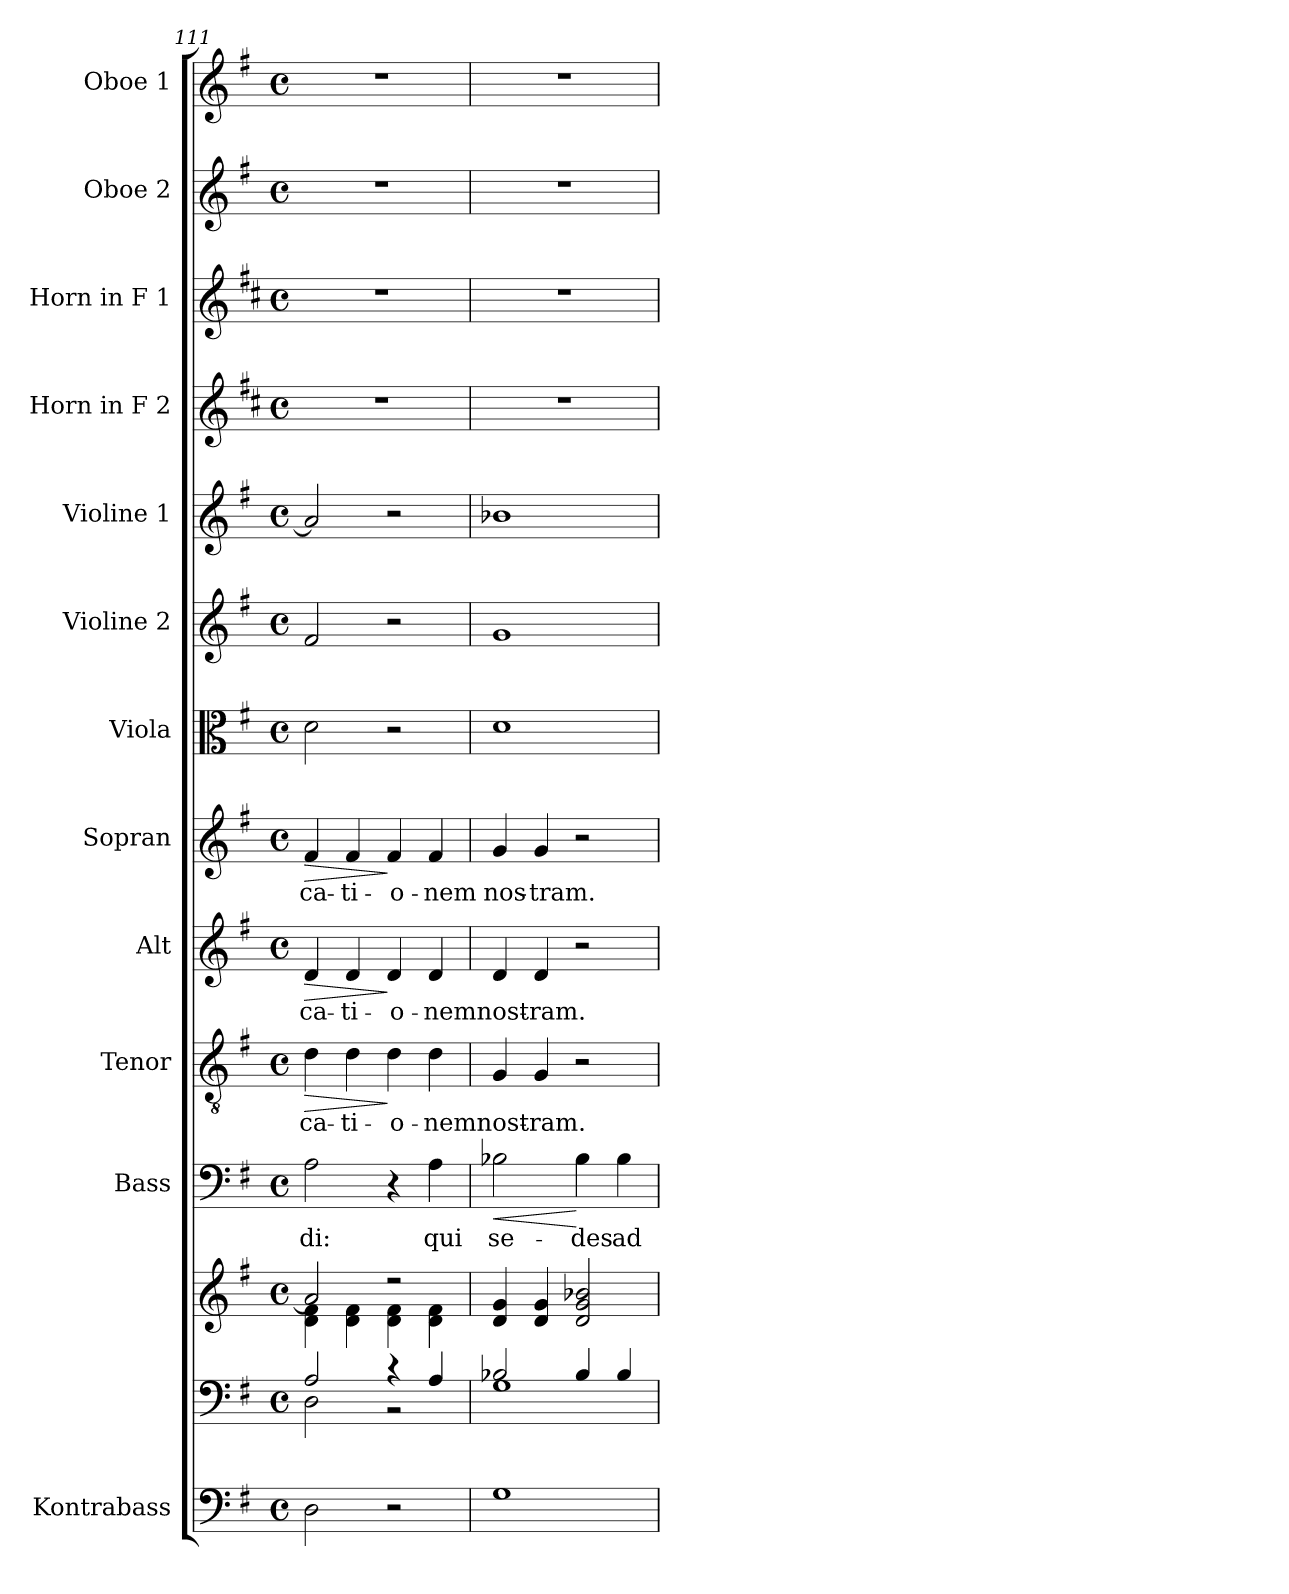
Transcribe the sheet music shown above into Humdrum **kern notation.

**kern	**kern	**kern	**kern	**text	**dynam	**kern	**text	**dynam	**kern	**text	**dynam	**kern	**text	**dynam	**kern	**kern	**kern	**kern	**kern	**kern	**kern
*part13	*part12	*part12	*part11	*part11	*part11	*part10	*part10	*part10	*part9	*part9	*part9	*part8	*part8	*part8	*part7	*part6	*part5	*part4	*part3	*part2	*part1
*staff14	*staff13	*staff12	*staff11	*staff11	*staff11	*staff10	*staff10	*staff10	*staff9	*staff9	*staff9	*staff8	*staff8	*staff8	*staff7	*staff6	*staff5	*staff4	*staff3	*staff2	*staff1
*I"Kontrabass	*	*	*I"Bass	*	*	*I"Tenor	*	*	*I"Alt	*	*	*I"Sopran	*	*	*I"Viola	*I"Violine 2	*I"Violine 1	*I"Horn in F 2	*I"Horn in F 1	*I"Oboe 2	*I"Oboe 1
*I'Kb.	*	*	*I'B.	*	*	*I'T.	*	*	*I'A.	*	*	*I'S.	*	*	*I'Vla.	*I'Vl. 2	*I'Vl. 1	*	*	*I'Ob. 2	*I'Ob. 1
*clefF4	*clefF4	*clefG2	*clefF4	*	*	*clefGv2	*	*	*clefG2	*	*	*clefG2	*	*	*clefC3	*clefG2	*clefG2	*clefG2	*clefG2	*clefG2	*clefG2
*ITrd7c12	*	*	*	*	*	*	*	*	*	*	*	*	*	*	*	*	*	*ITrd4c7	*ITrd4c7	*	*
*k[f#]	*k[f#]	*k[f#]	*k[f#]	*	*	*k[f#]	*	*	*k[f#]	*	*	*k[f#]	*	*	*k[f#]	*k[f#]	*k[f#]	*k[f#]	*k[f#]	*k[f#]	*k[f#]
*G:	*G:	*G:	*G:	*	*	*G:	*	*	*G:	*	*	*G:	*	*	*G:	*G:	*G:	*G:	*G:	*G:	*G:
*M4/4	*M4/4	*M4/4	*M4/4	*	*	*M4/4	*	*	*M4/4	*	*	*M4/4	*	*	*M4/4	*M4/4	*M4/4	*M4/4	*M4/4	*M4/4	*M4/4
*met(c)	*met(c)	*met(c)	*met(c)	*	*	*met(c)	*	*	*met(c)	*	*	*met(c)	*	*	*met(c)	*met(c)	*met(c)	*met(c)	*met(c)	*met(c)	*met(c)
=111	=111	=111	=111	=111	=111	=111	=111	=111	=111	=111	=111	=111	=111	=111	=111	=111	=111	=111	=111	=111	=111
*	*^	*^	*	*	*	*	*	*	*	*	*	*	*	*	*	*	*	*	*	*	*
!	!	!	!	!	!	!LO:LY:b	!	!	!LO:LY:b	!LO:HP:b	!	!LO:LY:b	!LO:HP:b	!	!LO:LY:b	!LO:HP:b	!	!	!	!	!	!	!
2DD\	2A!/	2D\	2a!/]	4d!\ 4f#!\	2A\	-di:	.	4d\	-ca-	>	4d/	-ca-	>	4f#/	-ca-	>	2d\	2f#/	2a/]	1r	1r	1r	1r
!	!	!	!	!	!	!	!	!	!LO:LY:b	!	!	!LO:LY:b	!	!	!LO:LY:b	!	!	!	!	!	!	!	!
.	.	.	.	4d!\ 4f#!\	.	.	.	4d\	-ti-	.	4d/	-ti-	.	4f#/	-ti-	.	.	.	.	.	.	.	.
!	!	!	!	!	!	!	!	!	!LO:LY:b	!	!	!LO:LY:b	!	!	!LO:LY:b	!	!	!	!	!	!	!	!
2r	4rc	2r	2rdd	4d!\ 4f#!\	4r	.	.	4d\	-o-	]	4d/	-o-	]	4f#/	-o-	]	2r	2r	2r	.	.	.	.
!	!	!	!	!	!	!LO:LY:b	!	!	!LO:LY:b	!	!	!LO:LY:b	!	!	!LO:LY:b	!	!	!	!	!	!	!	!
.	4A!/	.	.	4d!\ 4f#!\	4A\	qui	.	4d\	-nem	.	4d/	-nem	.	4f#/	-nem	.	.	.	.	.	.	.	.
=112	=112	=112	=112	=112	=112	=112	=112	=112	=112	=112	=112	=112	=112	=112	=112	=112	=112	=112	=112	=112	=112	=112	=112
!	!	!	!	!	!	!LO:LY:b	!LO:HP:b	!	!LO:LY:b	!	!	!LO:LY:b	!	!	!LO:LY:b	!	!	!	!	!	!	!	!
*	*	*	*v	*v	*	*	*	*	*	*	*	*	*	*	*	*	*	*	*	*	*	*	*
1GG	2B-X!/	1G	4d!/ 4g!/	2B-X\	se-	<	4G/	nost-	.	4d/	nost-	.	4g/	nos-	.	1d	1g	1b-X	1r	1r	1r	1r
!	!	!	!	!	!	!	!	!LO:LY:b	!	!	!LO:LY:b	!	!	!LO:LY:b	!	!	!	!	!	!	!	!
.	.	.	4d!/ 4g!/	.	.	.	4G/	-ram.	.	4d/	-ram.	.	4g/	-tram.	.	.	.	.	.	.	.	.
!	!	!	!	!	!LO:LY:b	!	!	!	!	!	!	!	!	!	!	!	!	!	!	!	!	!
.	4B-!/	.	2d!/ 2g!/ 2b-X!/	4B-\	-des	[	2r	.	.	2r	.	.	2r	.	.	.	.	.	.	.	.	.
!	!	!	!	!	!LO:LY:b	!	!	!	!	!	!	!	!	!	!	!	!	!	!	!	!	!
.	4B-!/	.	.	4B-\	ad	.	.	.	.	.	.	.	.	.	.	.	.	.	.	.	.	.
*	*v	*v	*	*	*	*	*	*	*	*	*	*	*	*	*	*	*	*	*	*	*	*
=	=	=	=	=	=	=	=	=	=	=	=	=	=	=	=	=	=	=	=	=	=
*-	*-	*-	*-	*-	*-	*-	*-	*-	*-	*-	*-	*-	*-	*-	*-	*-	*-	*-	*-	*-	*-
